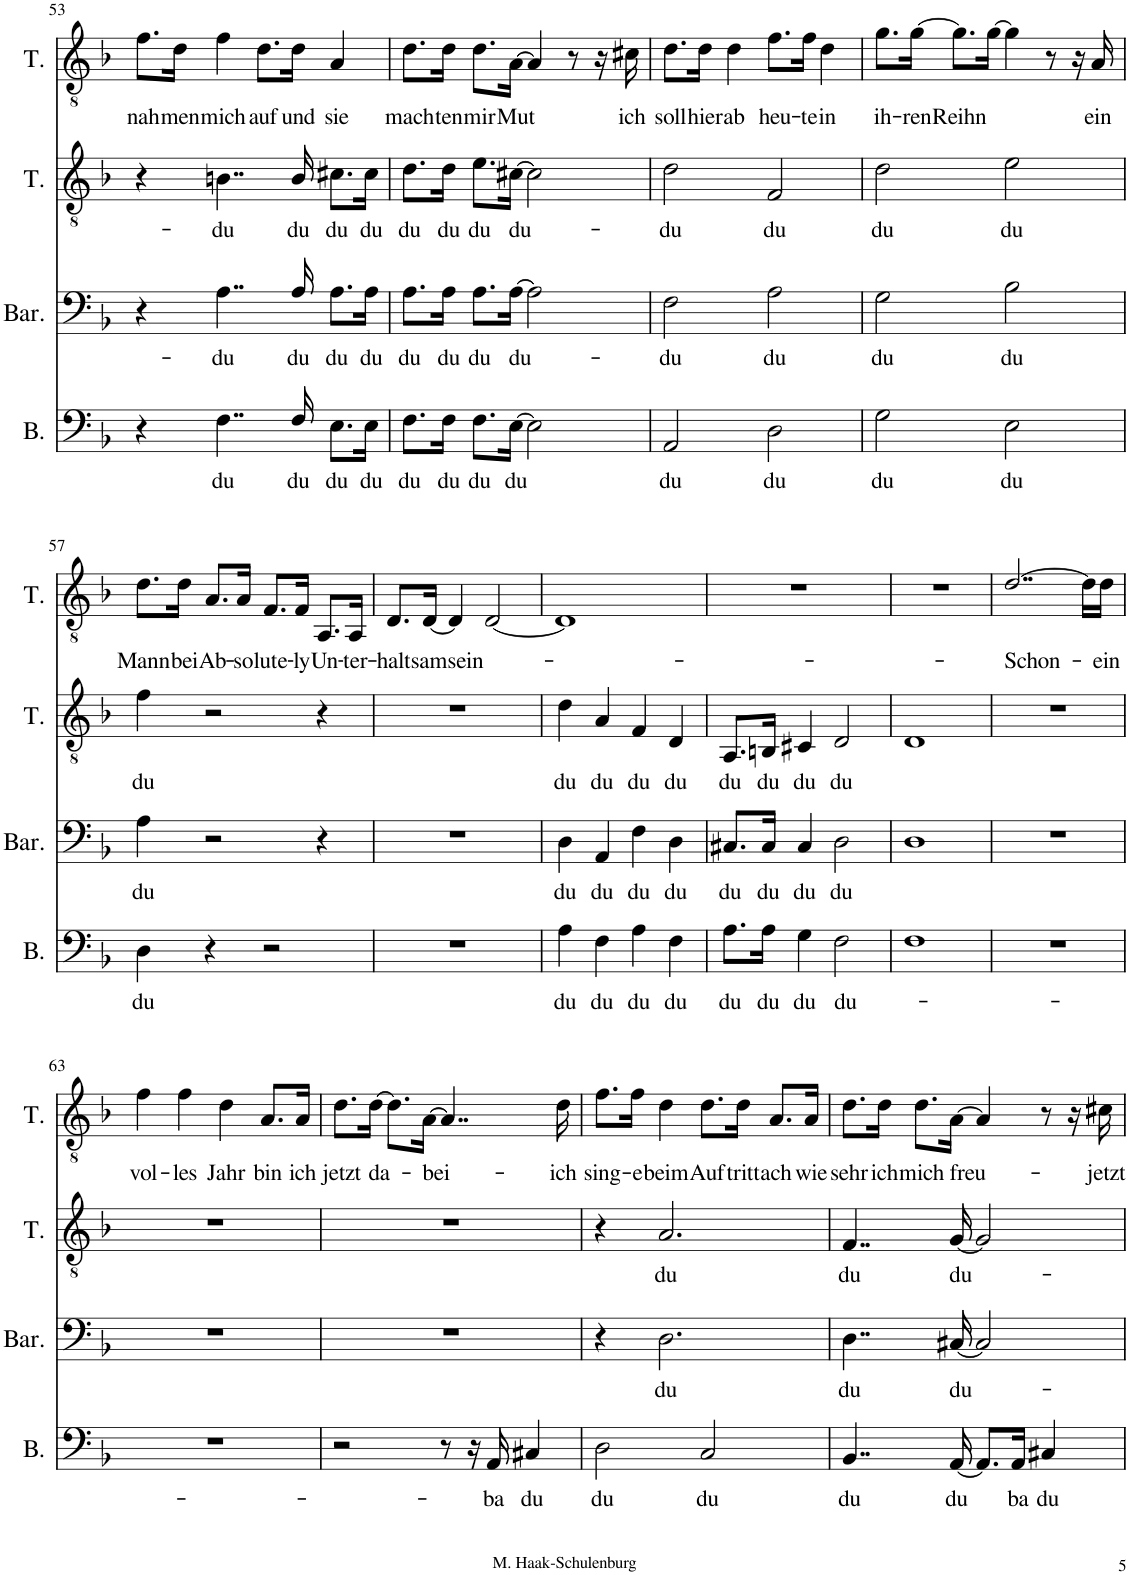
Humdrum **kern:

**kern	**text	**kern	**text	**kern	**text	**kern	**text
*part4	*part4	*part3	*part3	*part2	*part2	*part1	*part1
*staff4	*staff4	*staff3	*staff3	*staff2	*staff2	*staff1	*staff1
*I"Bass	*	*I"Baritone	*	*I"Tenor	*	*I"Tenor	*
*I'B.	*	*I'Bar.	*	*I'T.	*	*I'T.	*
!!LO:PB:g=z
*clefF4	*	*clefF4	*	*clefGv2	*	*clefGv2	*
*k[b-]	*	*k[b-]	*	*k[b-]	*	*k[b-]	*
*M4/4	*	*M4/4	*	*M4/4	*	*M4/4	*
=53	=53	=53	=53	=53	=53	=53	=53
!	!	!	!	!	!	!	!LO:LY:b
4r	.	4r	.	4r	.	8.f\L	nah-
!	!	!	!	!	!	!	!LO:LY:b
.	.	.	.	.	.	16d\Jk	-men
!	!LO:LY:b	!	!LO:LY:b	!	!LO:LY:b	!	!LO:LY:b
4..F\	du	4..A\	-du	4..Bn\	-du	4f\	mich
!	!	!	!	!	!	!	!LO:LY:b
.	.	.	.	.	.	8.d\L	auf
!	!LO:LY:b	!	!LO:LY:b	!	!LO:LY:b	!	!LO:LY:b
16F/	du	16A/	du	16B/	du	16d\Jk	und
!	!LO:LY:b	!	!LO:LY:b	!	!LO:LY:b	!	!LO:LY:b
8.E\L	du	8.A\L	du	8.c#X\L	du	4A/	sie
!	!LO:LY:b	!	!LO:LY:b	!	!LO:LY:b	!	!
16E\Jk	du	16A\Jk	du	16c#\Jk	du	.	.
=54	=54	=54	=54	=54	=54	=54	=54
!	!LO:LY:b	!	!LO:LY:b	!	!LO:LY:b	!	!LO:LY:b
8.F\L	du	8.A\L	du	8.d\L	du	8.d\L	mach-
!	!LO:LY:b	!	!LO:LY:b	!	!LO:LY:b	!	!LO:LY:b
16F\Jk	du	16A\Jk	du	16d\Jk	du	16d\Jk	-ten
!	!LO:LY:b	!	!LO:LY:b	!	!LO:LY:b	!	!LO:LY:b
8.F\L	du	8.A\L	du	8.e\L	du	8.d\L	mir
!	!LO:LY:b	!	!LO:LY:b	!	!LO:LY:b	!	!LO:LY:b
[16E\Jk	du	[16A\Jk	du-	[16c#X\Jk	du-	[16A\Jk	Mut
2E\]	.	2A\]	.	2c#\]	.	4A/]	.
.	.	.	.	.	.	8r	.
.	.	.	.	.	.	16r	.
!	!	!	!	!	!	!	!LO:LY:b
.	.	.	.	.	.	16c#X\	ich
=55	=55	=55	=55	=55	=55	=55	=55
!	!LO:LY:b	!	!LO:LY:b	!	!LO:LY:b	!	!LO:LY:b
2AA/	du	2F\	-du	2d\	-du	8.d\L	soll
!	!	!	!	!	!	!	!LO:LY:b
.	.	.	.	.	.	16d\Jk	hier
!	!	!	!	!	!	!	!LO:LY:b
.	.	.	.	.	.	4d\	ab
!	!LO:LY:b	!	!LO:LY:b	!	!LO:LY:b	!	!LO:LY:b
2D\	du	2A\	du	2F/	du	8.f\L	heu-
!	!	!	!	!	!	!	!LO:LY:b
.	.	.	.	.	.	16f\Jk	-te
!	!	!	!	!	!	!	!LO:LY:b
.	.	.	.	.	.	4d\	in
=56	=56	=56	=56	=56	=56	=56	=56
!	!LO:LY:b	!	!LO:LY:b	!	!LO:LY:b	!	!LO:LY:b
2G\	du	2G\	du	2d\	du	8.g\L	ih-
!	!	!	!	!	!	!	!LO:LY:b
.	.	.	.	.	.	[16g\Jk	-ren
!	!	!	!	!	!	!	!LO:LY:b
.	.	.	.	.	.	8.g\L]	Reihn
.	.	.	.	.	.	[16g\Jk	.
!	!LO:LY:b	!	!LO:LY:b	!	!LO:LY:b	!	!
2E\	du	2B-\	du	2e\	du	4g\]	.
.	.	.	.	.	.	8r	.
.	.	.	.	.	.	16r	.
!	!	!	!	!	!	!	!LO:LY:b
.	.	.	.	.	.	16A/	ein
!!LO:LB:g=z
=57	=57	=57	=57	=57	=57	=57	=57
!	!LO:LY:b	!	!LO:LY:b	!	!LO:LY:b	!	!LO:LY:b
4D\	du	4A\	du	4f\	du	8.d\L	Mann
!	!	!	!	!	!	!	!LO:LY:b
.	.	.	.	.	.	16d\Jk	bei
!	!	!	!	!	!	!	!LO:LY:b
4r	.	2r	.	2r	.	8.A/L	Ab-
!	!	!	!	!	!	!	!LO:LY:b
.	.	.	.	.	.	16A/Jk	-so-
!	!	!	!	!	!	!	!LO:LY:b
2r	.	.	.	.	.	8.F/L	-lute-
!	!	!	!	!	!	!	!LO:LY:b
.	.	.	.	.	.	16F/Jk	-ly
!	!	!	!	!	!	!	!LO:LY:b
.	.	4r	.	4r	.	8.AA/L	Un-
!	!	!	!	!	!	!	!LO:LY:b
.	.	.	.	.	.	16AA/Jk	-ter-
=58	=58	=58	=58	=58	=58	=58	=58
!	!	!	!	!	!	!	!LO:LY:b
1r	.	1r	.	1r	.	8.D/L	-halt-
!	!	!	!	!	!	!	!LO:LY:b
.	.	.	.	.	.	[16D/Jk	-sam
!	!	!	!	!	!	!	!LO:LY:b
.	.	.	.	.	.	4D/]	sein-
.	.	.	.	.	.	[2D/	.
=59	=59	=59	=59	=59	=59	=59	=59
!	!LO:LY:b	!	!LO:LY:b	!	!LO:LY:b	!	!
4A\	du	4D\	du	4d\	du	1D]	.
!	!LO:LY:b	!	!LO:LY:b	!	!LO:LY:b	!	!
4F\	du	4AA/	du	4A/	du	.	.
!	!LO:LY:b	!	!LO:LY:b	!	!LO:LY:b	!	!
4A\	du	4F\	du	4F/	du	.	.
!	!LO:LY:b	!	!LO:LY:b	!	!LO:LY:b	!	!
4F\	du	4D\	du	4D/	du	.	.
=60	=60	=60	=60	=60	=60	=60	=60
!	!LO:LY:b	!	!LO:LY:b	!	!LO:LY:b	!	!
8.A\L	du	8.C#X/L	du	8.AA/L	du	1r	.
!	!LO:LY:b	!	!LO:LY:b	!	!LO:LY:b	!	!
16A\Jk	du	16C#/Jk	du	16BBn/Jk	du	.	.
!	!LO:LY:b	!	!LO:LY:b	!	!LO:LY:b	!	!
4G\	du	4C#/	du	4C#X/	du	.	.
!	!LO:LY:b	!	!LO:LY:b	!	!LO:LY:b	!	!
2F\	du-	2D\	du	2D/	du	.	.
=61	=61	=61	=61	=61	=61	=61	=61
1F	.	1D	.	1D	.	1r	.
=62	=62	=62	=62	=62	=62	=62	=62
!	!	!	!	!	!	!	!LO:LY:b
1r	.	1r	.	1r	.	[2..d/	Schon-
.	.	.	.	.	.	16d\LL]	.
!	!	!	!	!	!	!	!LO:LY:b
.	.	.	.	.	.	16d\JJ	ein
!!LO:LB:g=z
=63	=63	=63	=63	=63	=63	=63	=63
!	!	!	!	!	!	!	!LO:LY:b
1r	.	1r	.	1r	.	4f\	vol-
!	!	!	!	!	!	!	!LO:LY:b
.	.	.	.	.	.	4f\	-les
!	!	!	!	!	!	!	!LO:LY:b
.	.	.	.	.	.	4d\	Jahr
!	!	!	!	!	!	!	!LO:LY:b
.	.	.	.	.	.	8.A/L	bin
!	!	!	!	!	!	!	!LO:LY:b
.	.	.	.	.	.	16A/Jk	ich
=64	=64	=64	=64	=64	=64	=64	=64
!	!	!	!	!	!	!	!LO:LY:b
2r	.	1r	.	1r	.	8.d\L	jetzt
!	!	!	!	!	!	!	!LO:LY:b
.	.	.	.	.	.	[16d\Jk	da-
.	.	.	.	.	.	8.d\L]	.
!	!	!	!	!	!	!	!LO:LY:b
.	.	.	.	.	.	[16A\Jk	bei-
8r	.	.	.	.	.	4..A/]	.
16r	.	.	.	.	.	.	.
!	!LO:LY:b	!	!	!	!	!	!
16AA/	-ba	.	.	.	.	.	.
!	!LO:LY:b	!	!	!	!	!	!
4C#X/	du	.	.	.	.	.	.
!	!	!	!	!	!	!	!LO:LY:b
.	.	.	.	.	.	16d\	ich
=65	=65	=65	=65	=65	=65	=65	=65
!	!LO:LY:b	!	!	!	!	!	!LO:LY:b
2D\	du	4r	.	4r	.	8.f\L	sing-
!	!	!	!	!	!	!	!LO:LY:b
.	.	.	.	.	.	16f\Jk	-e
!	!	!	!LO:LY:b	!	!LO:LY:b	!	!LO:LY:b
.	.	2.D\	du	2.A/	du	4d\	beim
!	!LO:LY:b	!	!	!	!	!	!LO:LY:b
2C/	du	.	.	.	.	8.d\L	Auf-
!	!	!	!	!	!	!	!LO:LY:b
.	.	.	.	.	.	16d\Jk	-tritt
!	!	!	!	!	!	!	!LO:LY:b
.	.	.	.	.	.	8.A/L	ach
!	!	!	!	!	!	!	!LO:LY:b
.	.	.	.	.	.	16A/Jk	wie
=66	=66	=66	=66	=66	=66	=66	=66
!	!LO:LY:b	!	!LO:LY:b	!	!LO:LY:b	!	!LO:LY:b
4..BB-/	du	4..D\	du	4..F/	du	8.d\L	sehr
!	!	!	!	!	!	!	!LO:LY:b
.	.	.	.	.	.	16d\Jk	ich
!	!	!	!	!	!	!	!LO:LY:b
.	.	.	.	.	.	8.d\L	mich
!	!LO:LY:b	!	!LO:LY:b	!	!LO:LY:b	!	!LO:LY:b
[16AA/	du	[16C#X/	du-	[16G/	du-	[16A\Jk	freu-
8.AA/L]	.	2C#/]	.	2G/]	.	4A/]	.
!	!LO:LY:b	!	!	!	!	!	!
16AA/Jk	ba	.	.	.	.	.	.
!	!LO:LY:b	!	!	!	!	!	!
4C#X/	du	.	.	.	.	8r	.
.	.	.	.	.	.	16r	.
!	!	!	!	!	!	!	!LO:LY:b
.	.	.	.	.	.	16c#X\	jetzt
=	=	=	=	=	=	=	=
*-	*-	*-	*-	*-	*-	*-	*-
